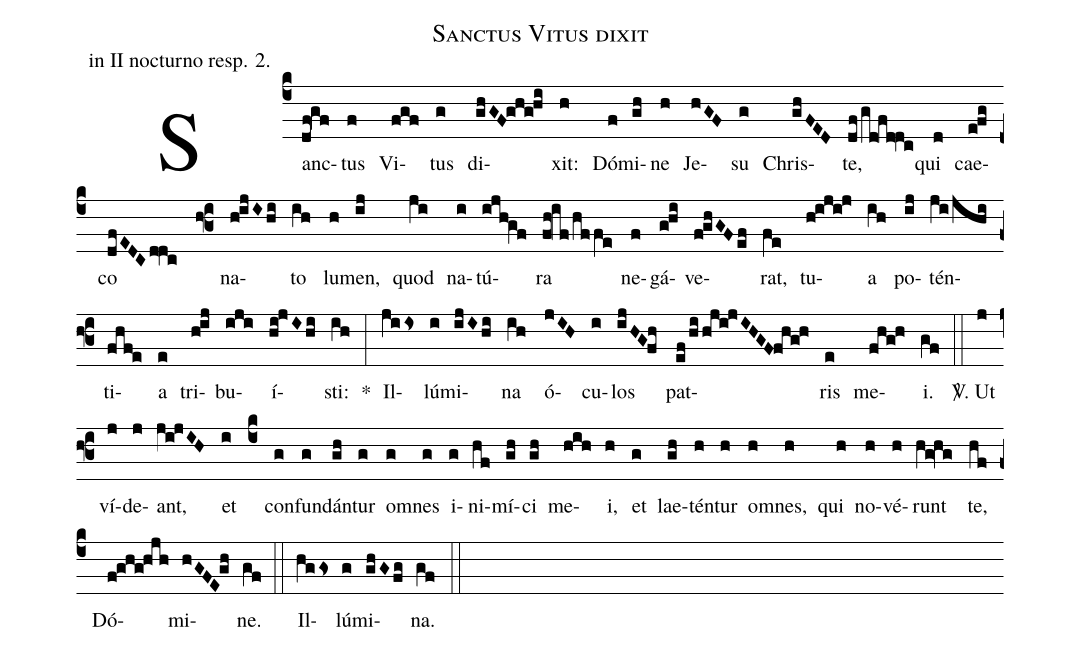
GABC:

name: Sanctus Vitus dixit;
office-part: in II nocturno resp. 2.;
%%
(c4)
Sanc(df!gf)tus(f) Vi(fgf)tus(g) di(ghGF!ghg!hi)xit:(h)
Dó(f)mi(gh)ne(h) Je(hGF)su(g) Chris(ghFED)te,(df/gd!fd!dc)
qui(d) cae(e!fg)co(dfEDCd!dc)
(f3)
na(h!ijIhi)to(ih) lu(h)men,(ij)
quod(ji) na(i)tú(ijh!gf)ra(fh!if/hf/fe) ne(f)gá(g!hi)ve(f!ghGFef)rat,(fe)
tu(h!iji!j)a(ih) po(ij)tén(ji/jhi)ti(fhf!e)a(e) tri(h!ij)bu(iji)í(hi!jIhi)sti:(ih) *(:)

Il(jiis)lú(i)mi(ijIhi)na(ih) ó(jIH)cu(i)los(ijHG!fh)
pat(ef/hi/hji!jIHGF!fhg!h)ris(e) me(fhg!h)i.(gf) (::)

<sp>V/</sp>. Ut(j) ví(j)de(j)ant,(ji!jIH) et(i)
(c4)
con(g)fun(g)dán(gh)tur(g) om(g)nes(g) i(g)ni(hf)mí(gh)ci(gh) me(hih)i,(h)
et(g) lae(gh)tén(h)tur(h) om(h)nes,(h)
qui(h) no(h)vé(h)runt(hg!hg) te,(hf) Dó(f!ghg!hjh)mi(hGFE!gh)ne.(gf) (::)

Il(hggs)lú(g)mi(ghGfg)na.(gf) (::)
